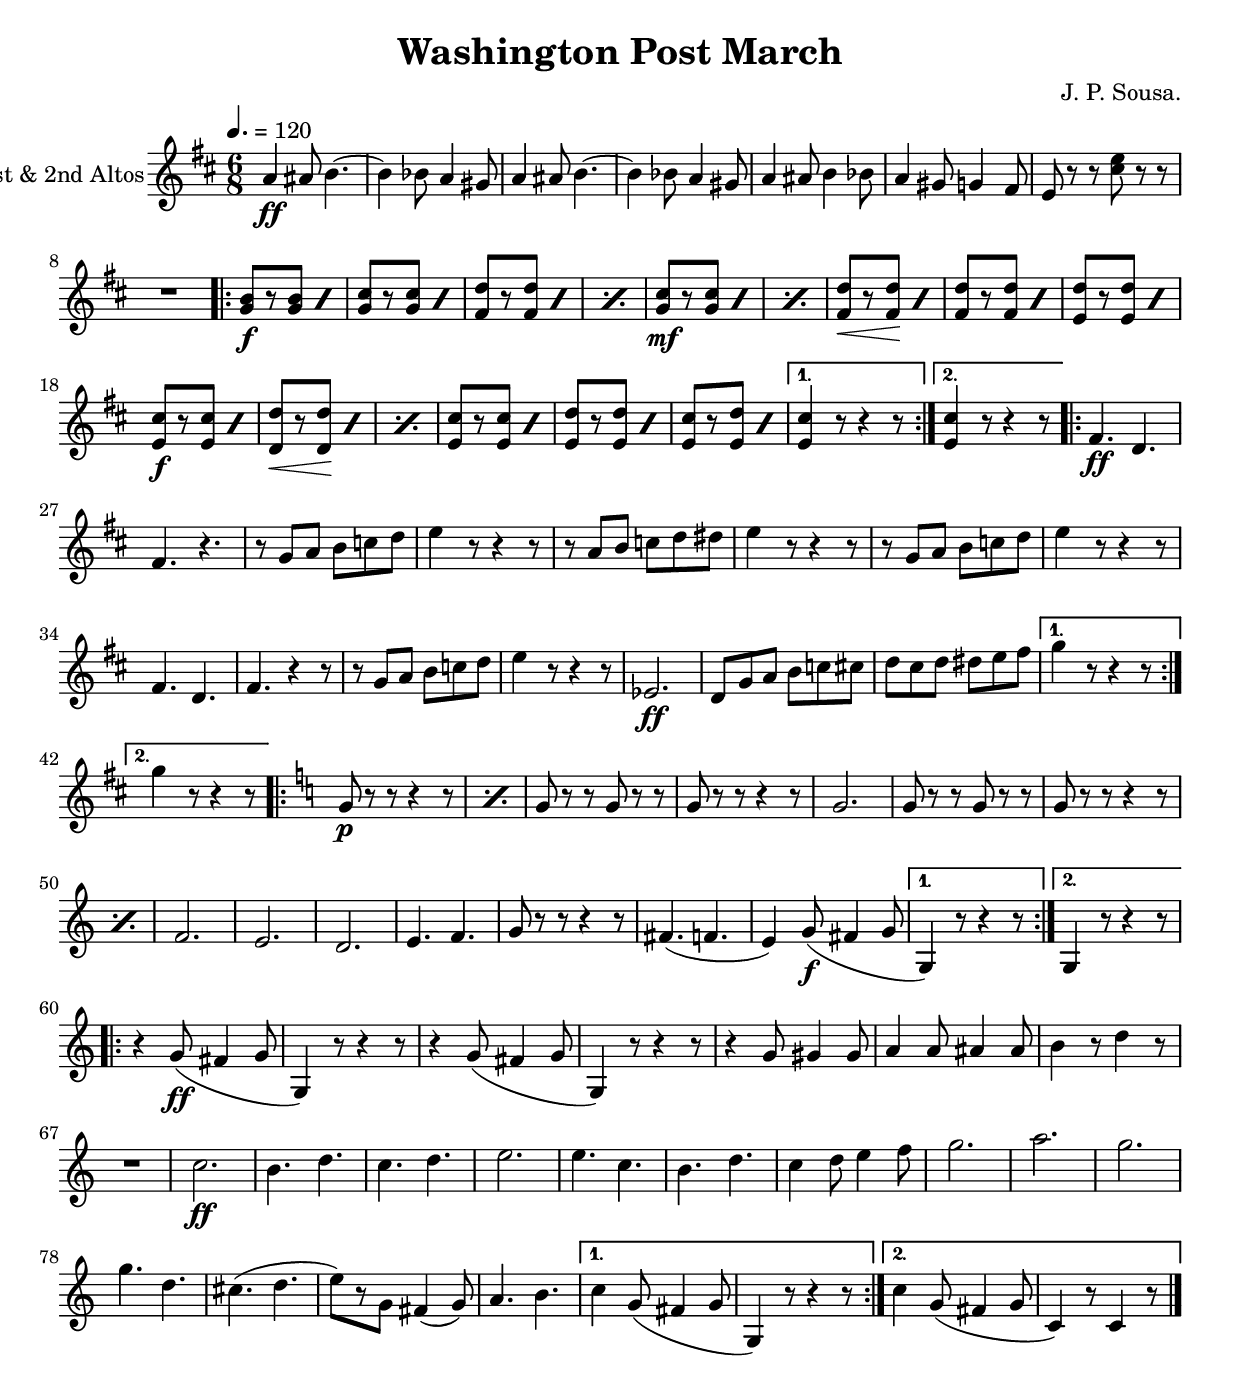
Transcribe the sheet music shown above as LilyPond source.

\version "2.20.0"

\header {
  title = "Washington Post March"
  composer = "J. P. Sousa."
}

\version "2.20.0"

altosOneAndTwoNotes = \relative c'' {
  \transposition ees
  \key d \major
  \time 6/8
  \tempo 4. = 120
  \compressFullBarRests
  a4\ff ais8 b4. ~b4 bes8 a4 gis8
  a4 ais8 b4. ~b4 bes8 a4 gis8
  a4 ais8 b4 bes8 a4 gis8 g4 fis8
  e r r <cis' e>8 r r
  R1*6/8
  \repeat volta 2
  {
    \repeat percent 2 {<g b>8\f [r <g b>]}
    \repeat percent 2 {<g cis>8 [r <g cis>]}
    \repeat percent 2{\repeat percent 2 {<fis d'>8 [r <fis d'>]}}
    \repeat percent 2{\repeat percent 2 {<g cis>8\mf [r <g cis>]]}}
    \crescHairpin
    \repeat percent 2 {<fis d'>8\< [r <fis d'>]\!}
    \repeat percent 2 {<fis d'>8 [r <fis d'>]}
    \repeat percent 2 {<e d'>8 [r <e d'>]}
    \repeat percent 2 {<e cis'>8\f [r <e cis'>]}
    \crescHairpin
    \repeat percent 2{\repeat percent 2 {<d d'>8\< [r <d d'>]\!}}
    \repeat percent 2 {<e cis'>8 [r <e cis'>]}
    \repeat percent 2 {<e d'>8 [r <e d'>]}
    \repeat percent 2 {<e cis'>8 [r <e d'>]}
  }
  \alternative {
    { <e cis'>4  r8 r4 r8 |}
    { <e cis'>4  r8 r4 r8 |}
  }
  \repeat volta 2
  {
    fis4.\ff d4. fis4. r4.
    r8 g a b c d e4 r8 r4 r8
    r8 a, b c d dis e4 r8 r4 r8
    r8 g, a b c d e4 r8 r4 r8
    fis,4. d4. fis4. r4 r8
    r8 g a b c d e4 r8 r4 r8
    ees,2.\ff d8 g a b c cis
    d cis d dis e fis
  }
  \alternative {
    { g4 r8 r4 r8| }
    { g4 r8 r4 r8| }
  }
  \repeat volta 2
  {
    \key c \major
    \repeat percent 2 {g,8\p r8 r8 r4 r8}
    g8 r r g r r g r r r4 r8
    g2. g8 r r g r r \repeat percent 2 {g r r r4 r8}
    f2. e2.
    d2. e4. f4. g8 r r r4 r8
    fis4. (f4. e4) g8\f (fis4 g8
  }
  \alternative {
    { g,4) r8 r4 r8| }
    { g4 r8 r4 r8| }
  }
  \repeat volta 2
  {
    r4 g'8\ff (fis4 g8 g,4) r8 r4 r8
    r4 g'8 (fis4 g8 g,4) r8 r4 r8
    r4 g'8 gis4 gis8 a4 a8 ais4 ais8
    b4 r8 d4 r8 R1*6/8
    c2.\ff b4. d4. 
    c4. d4. e2.
    e4. c4. b4. d4.
    c4 d8 e4 f8
    g2. a2.
    g2. g4. d4.
    cis4. (d4. e8) [r g,] fis4 (g8)
    a4. b4.
  }
  \alternative {
    { c4 g8 (fis4 g8 g,4) r8 r4 r8 | }
    { c'4 g8 (fis4 g8 c,4) r8 c4 r8 | \bar "|."}
  }


}


\score {
  <<
    \new Staff \with { instrumentName = "1st & 2nd Altos" } \altosOneAndTwoNotes
  >>
}
\score {
  \unfoldRepeats
  <<
    \new Staff \with { instrumentName = "1st & 2nd Altos" midiInstrument="alto sax" } \altosOneAndTwoNotes
  >>
  \midi {}
}

